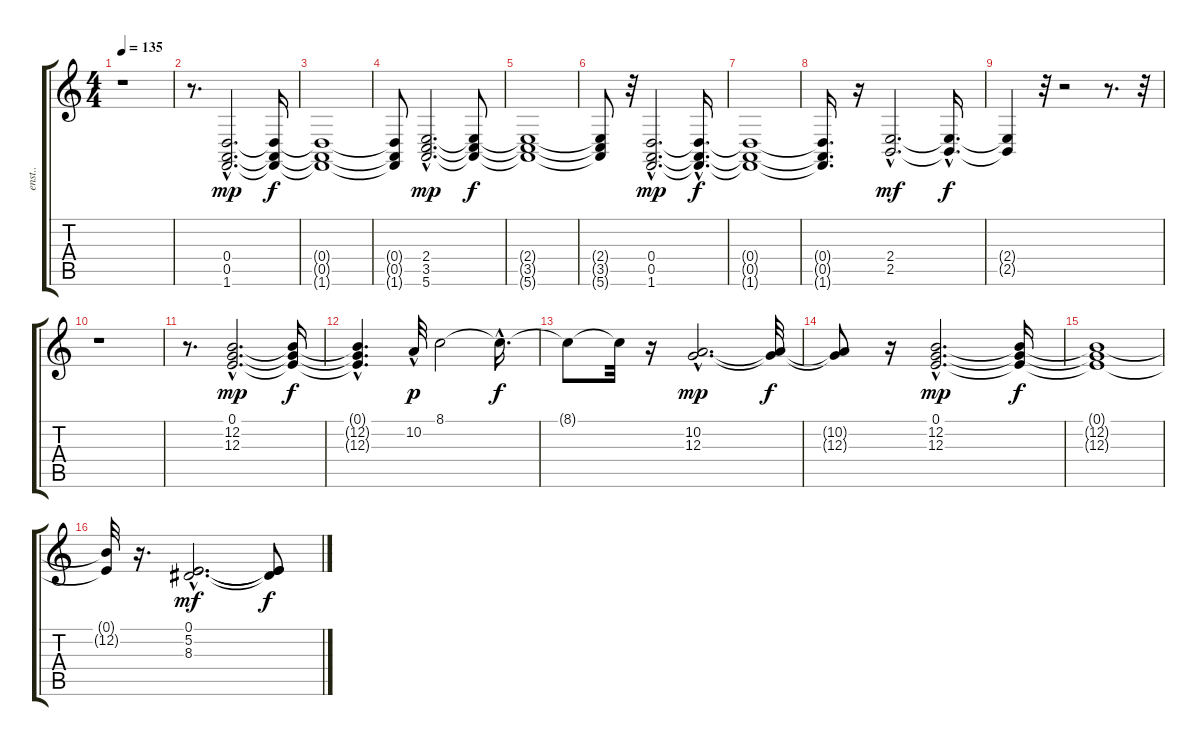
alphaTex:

\track ("enst.." "enst..") {instrument pad5bowed}
\staff {score tabs}
\tuning (E4 B3 G3 D3 A2 E2) {hide}
\ts (4 4)
\tempo 135
\clef g2
\ks c
r.1{dy f} |
r.8{d} (0.4{hac} 0.5{hac} 1.6{hac}).2{d dy mp instrument pad5bowed} (0.4{t} 0.5{t} 1.6{t}).16{dy f} |
(0.4{t} 0.5{t} 1.6{t}).1 |
(0.4{t} 0.5{t} 1.6{t}).8 (2.4{hac} 3.5{hac} 5.6{hac}).2{d dy mp} (2.4{t} 3.5{t} 5.6{t}).8{dy f} |
(2.4{t} 3.5{t} 5.6{t}).1 |
(2.4{t} 3.5{t} 5.6{t}).8 r.32 (0.4{hac} 0.5{hac} 1.6{hac}).2{d dy mp} (0.4{hac t} 0.5{hac t} 1.6{hac t}).16{d dy f} |
(0.4{t} 0.5{t} 1.6{t}).1 |
(0.4{t} 0.5{t} 1.6{t}).16{d} r.16 (2.4{hac} 2.5{hac}).2{d dy mf} (2.4{hac t} 2.5{hac t}).16{d dy f} |
(2.4{t} 2.5{t}).4 r.32 r.2 r.8{d} r.32 |
r.1 |
r.8{d} (0.1{hac} 12.2{hac} 12.3{hac}).2{d dy mp volume 11 instrument pad5bowed} (0.1{t} 12.2{t} 12.3{t}).16{dy f} |
(0.1{t} 12.2{hac t} 12.3{hac t}).4{d} 10.2{hac}.32{dy p} 8.1.2 8.1{hac t}.16{d dy f} |
8.1{t}.8 8.1{t}.32 r.16 (10.2{hac} 12.3{hac}).2{d dy mp} (10.2{t} 12.3{t}).32{dy f} |
(10.2{t} 12.3{t}).8 r.16 (0.1{hac} 12.2{hac} 12.3{hac}).2{d dy mp} (0.1{t} 12.2{t} 12.3{t}).16{dy f} |
(0.1{t} 12.2{t} 12.3{t}).1 |
(0.1{t} 12.2{t}).32 r.16{d} (0.1{hac} 5.2{hac} 8.3{hac}).2{d dy mf} (0.1{t} 5.2{t} 8.3{t}).8{dy f}
